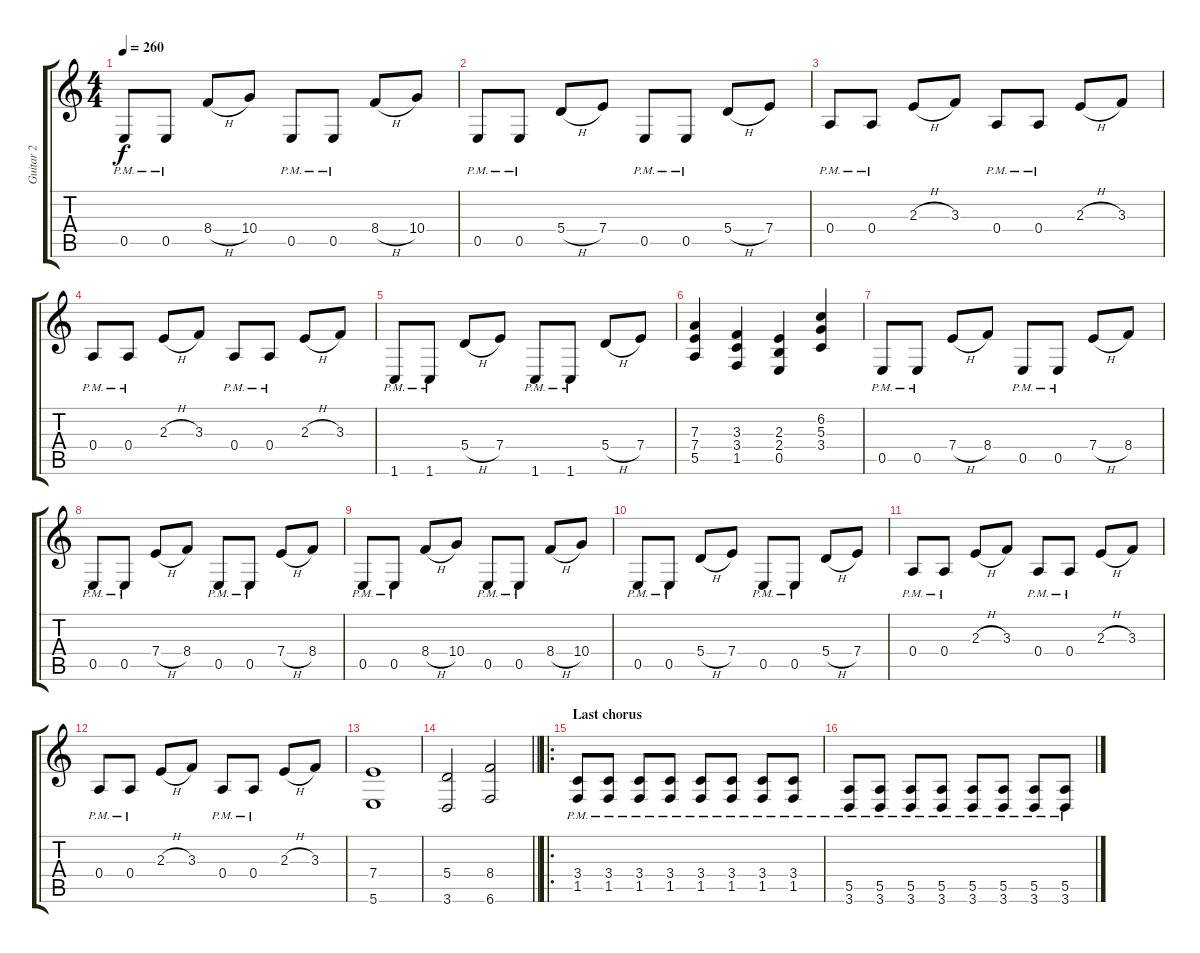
\track ("Guitar 2" "Guitar 2") {instrument distortionguitar}
\staff {score tabs}
\tuning (B3 Gb3 D3 A2 E2 B1) {hide}
\ts (4 4)
\tempo 260
\clef g2
\ks c
0.5{pm}.8{dy f} 0.5{pm}.8 8.4{h}.8 10.4.8 0.5{pm}.8 0.5{pm}.8 8.4{h}.8 10.4.8 |
0.5{pm}.8 0.5{pm}.8 5.4{h}.8 7.4.8 0.5{pm}.8 0.5{pm}.8 5.4{h}.8 7.4.8 |
0.4{pm}.8 0.4{pm}.8 2.3{h}.8 3.3.8 0.4{pm}.8 0.4{pm}.8 2.3{h}.8 3.3.8 |
0.4{pm}.8 0.4{pm}.8 2.3{h}.8 3.3.8 0.4{pm}.8 0.4{pm}.8 2.3{h}.8 3.3.8 |
1.6{pm}.8 1.6{pm}.8 5.4{h}.8 7.4.8 1.6{pm}.8 1.6{pm}.8 5.4{h}.8 7.4.8 |
(7.3 7.4 5.5).4 (3.3 3.4 1.5).4 (2.3 2.4 0.5).4 (6.2 5.3 3.4).4 |
0.5{pm}.8{balance 0} 0.5{pm}.8 7.4{h}.8 8.4.8 0.5{pm}.8 0.5{pm}.8 7.4{h}.8 8.4.8 |
0.5{pm}.8 0.5{pm}.8 7.4{h}.8 8.4.8 0.5{pm}.8 0.5{pm}.8 7.4{h}.8 8.4.8 |
0.5{pm}.8 0.5{pm}.8 8.4{h}.8 10.4.8 0.5{pm}.8 0.5{pm}.8 8.4{h}.8 10.4.8 |
0.5{pm}.8 0.5{pm}.8 5.4{h}.8 7.4.8 0.5{pm}.8 0.5{pm}.8 5.4{h}.8 7.4.8 |
0.4{pm}.8 0.4{pm}.8 2.3{h}.8 3.3.8 0.4{pm}.8 0.4{pm}.8 2.3{h}.8 3.3.8 |
0.4{pm}.8 0.4{pm}.8 2.3{h}.8 3.3.8 0.4{pm}.8 0.4{pm}.8 2.3{h}.8 3.3.8 |
(7.4 5.6).1 |
\barLineRight lightlight
(5.4 3.6).2 (8.4 6.6).2 |
\ro
\section ("" "Last chorus")
(3.4{pm} 1.5{pm}).8 (3.4{pm} 1.5{pm}).8 (3.4{pm} 1.5{pm}).8 (3.4{pm} 1.5{pm}).8 (3.4{pm} 1.5{pm}).8 (3.4{pm} 1.5{pm}).8 (3.4{pm} 1.5{pm}).8 (3.4{pm} 1.5{pm}).8 |
(5.5{pm} 3.6{pm}).8 (5.5{pm} 3.6{pm}).8 (5.5{pm} 3.6{pm}).8 (5.5{pm} 3.6{pm}).8 (5.5{pm} 3.6{pm}).8 (5.5{pm} 3.6{pm}).8 (5.5{pm} 3.6{pm}).8 (5.5{pm} 3.6{pm}).8
